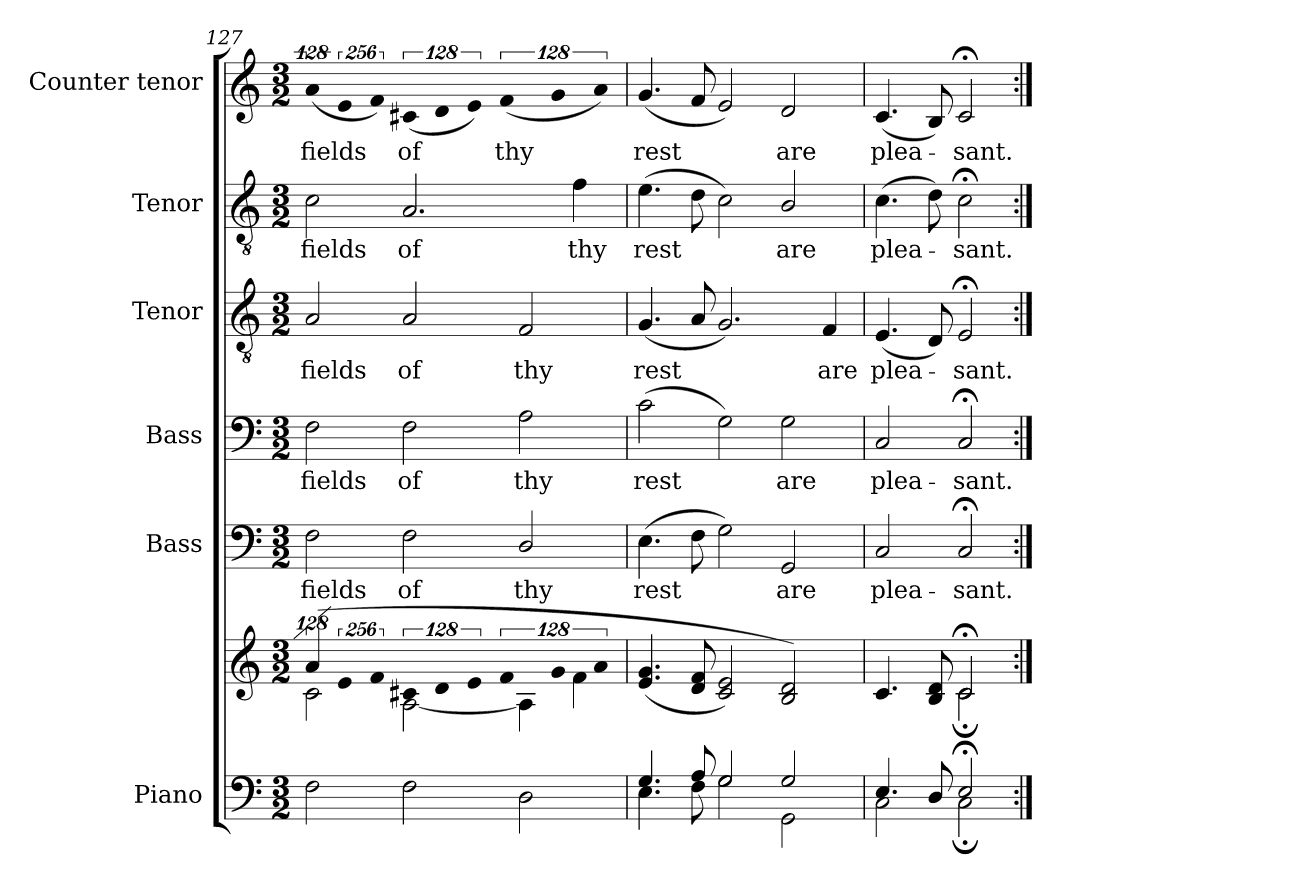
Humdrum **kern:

**kern	**kern	**kern	**text	**kern	**text	**kern	**text	**kern	**text	**kern	**text
*part6	*part6	*part5	*part5	*part4	*part4	*part3	*part3	*part2	*part2	*part1	*part1
*staff7	*staff6	*staff5	*staff5	*staff4	*staff4	*staff3	*staff3	*staff2	*staff2	*staff1	*staff1
*I"Piano	*	*I"Bass	*	*I"Bass	*	*I"Tenor	*	*I"Tenor	*	*I"Counter tenor	*
*I'Pno.	*	*I'B.	*	*I'B.	*	*I'T.	*	*I'T.	*	*	*
!!LO:LB:g=z
*clefF4	*clefG2	*clefF4	*	*clefF4	*	*clefGv2	*	*clefGv2	*	*clefG2	*
*	*	*	*	*	*	*ITrd7c12	*	*ITrd7c12	*	*	*
*k[]	*k[]	*k[]	*	*k[]	*	*k[]	*	*k[]	*	*k[]	*
*C:	*C:	*C:	*	*C:	*	*C:	*	*C:	*	*C:	*
*M3/2	*M3/2	*M3/2	*	*M3/2	*	*M3/2	*	*M3/2	*	*M3/2	*
=127	=127	=127	=127	=127	=127	=127	=127	=127	=127	=127	=127
!	!LO:N:vis=4	!	!	!	!	!	!	!	!	!	!
*	*^	*	*	*	*	*	*	*	*	*	*
!	!	!	!	!LO:LY:b:color=#000000	!	!	!	!	!	!	!	!
!	!	!	!	!	!	!LO:LY:b:color=#000000	!	!	!	!	!	!
!	!	!	!	!	!	!	!	!LO:LY:b:color=#000000	!	!	!	!
!	!	!	!	!	!	!	!	!	!	!LO:LY:b:color=#000000	!LO:N:vis=4	!
!	!	!	!	!	!	!	!	!	!	!	!	!LO:LY:b:color=#000000
2Fi\	(512%85ai/	2ci\	2Fi\	fields	2Fi\	fields	2AAi/	fields	2Ci\	fields	(512%85ai/	fields
!	!LO:N:vis=4	!	!	!	!	!	!	!	!	!	!LO:N:vis=4	!
.	1024%171ei/	.	.	.	.	.	.	.	.	.	1024%171ei/	.
!	!LO:N:vis=4	!	!	!	!	!	!	!	!	!	!LO:N:vis=4	!
.	1024%171fi/	.	.	.	.	.	.	.	.	.	1024%171fi/)	.
!	!LO:N:vis=4	!	!	!	!	!	!	!	!	!	!	!
!	!	!	!	!LO:LY:b:color=#000000	!	!	!	!	!	!	!	!
!	!	!	!	!	!	!LO:LY:b:color=#000000	!	!	!	!	!	!
!	!	!	!	!	!	!	!	!LO:LY:b:color=#000000	!	!	!	!
!	!	!	!	!	!	!	!	!	!	!LO:LY:b:color=#000000	!LO:N:vis=4	!
!	!	!	!	!	!	!	!	!	!	!	!	!LO:LY:b:color=#000000
2Fi\	512%85c#Xi/	[2Ai\	2Fi\	of	2Fi\	of	2AAi/	of	2.AAi/	of	(512%85c#Xi/	of
!	!LO:N:vis=4	!	!	!	!	!	!	!	!	!	!LO:N:vis=4	!
.	1024%171di/	.	.	.	.	.	.	.	.	.	1024%171di/	.
!	!LO:N:vis=4	!	!	!	!	!	!	!	!	!	!LO:N:vis=4	!
.	1024%171ei/	.	.	.	.	.	.	.	.	.	1024%171ei/)	.
!	!LO:N:vis=4	!	!	!	!	!	!	!	!	!	!	!
!	!	!	!	!LO:LY:b:color=#000000	!	!	!	!	!	!	!	!
!	!	!	!	!	!	!LO:LY:b:color=#000000	!	!	!	!	!	!
!	!	!	!	!	!	!	!	!LO:LY:b:color=#000000	!	!	!LO:N:vis=4	!
!	!	!	!	!	!	!	!	!	!	!	!	!LO:LY:b:color=#000000
2Di\	512%85fi/	4Ai\]	2Di/	thy	2Ai\	thy	2FFi/	thy	.	.	(512%85fi/	thy
!	!LO:N:vis=4	!	!	!	!	!	!	!	!	!	!LO:N:vis=4	!
.	1024%171gi/	.	.	.	.	.	.	.	.	.	1024%171gi/	.
!	!	!	!	!	!	!	!	!	!	!LO:LY:b:color=#000000	!	!
.	.	4fi\	.	.	.	.	.	.	4Fi\	thy	.	.
!	!LO:N:vis=4	!	!	!	!	!	!	!	!	!	!LO:N:vis=4	!
.	1024%171ai/	.	.	.	.	.	.	.	.	.	1024%171ai/)	.
*	*v	*v	*	*	*	*	*	*	*	*	*	*
=128	=128	=128	=128	=128	=128	=128	=128	=128	=128	=128	=128
*^	*	*	*	*	*	*	*	*	*	*	*
!	!	!	!	!LO:LY:b:color=#000000	!	!	!	!	!	!	!	!
!	!	!	!	!	!	!LO:LY:b:color=#000000	!	!	!	!	!	!
!	!	!	!	!	!	!	!	!LO:LY:b:color=#000000	!	!	!	!
!	!	!	!	!	!	!	!	!	!	!LO:LY:b:color=#000000	!	!
!	!	!	!	!	!	!	!	!	!	!	!	!LO:LY:b:color=#000000
4.Gi/	4.Ei\	(4.ei/ 4.gi	(4.Ei\	rest	(2ci\	rest	(4.GGi/	rest	(4.Ei\	rest	(4.gi/	rest
8Ai/	8Fi\	8di/ 8fi	8Fi\	.	.	.	8AAi/	.	8Di\	.	8fi/	.
2Gi/	2Gi\	2ci/ 2ei)	2Gi\)	.	2Gi\)	.	2.GGi/)	.	2Ci\)	.	2ei/)	.
!	!	!	!	!LO:LY:b:color=#000000	!	!	!	!	!	!	!	!
!	!	!	!	!	!	!LO:LY:b:color=#000000	!	!	!	!	!	!
!	!	!	!	!	!	!	!	!	!	!LO:LY:b:color=#000000	!	!
!	!	!	!	!	!	!	!	!	!	!	!	!LO:LY:b:color=#000000
2Gi/	2GGi\	2Bi/ 2di)	2GGi/	are	2Gi\	are	.	.	2BBi/	are	2di/	are
!	!	!	!	!	!	!	!	!LO:LY:b:color=#000000	!	!	!	!
.	.	.	.	.	.	.	4FFi/	are	.	.	.	.
=129	=129	=129	=129	=129	=129	=129	=129	=129	=129	=129	=129	=129
*	*	*^	*	*	*	*	*	*	*	*	*	*
!	!	!	!	!	!LO:LY:b:color=#000000	!	!	!	!	!	!	!	!
!	!	!	!	!	!	!	!LO:LY:b:color=#000000	!	!	!	!	!	!
!	!	!	!	!	!	!	!	!	!LO:LY:b:color=#000000	!	!	!	!
!	!	!	!	!	!	!	!	!	!	!	!LO:LY:b:color=#000000	!	!
!	!	!	!	!	!	!	!	!	!	!	!	!	!LO:LY:b:color=#000000
4.Ei/	2Ci\	2ryy	4.ci/	2Ci/	plea-	2Ci/	plea-	(4.EEi/	plea-	(4.Ci\	plea-	(4.ci/	plea-
8Di/	.	.	8Bi/ 8di	.	.	.	.	8DDi/)	.	8Di\)	.	8Bi/)	.
!	!	!	!	!	!LO:LY:b:color=#000000	!	!	!	!	!	!	!	!
!	!	!	!	!	!	!	!LO:LY:b:color=#000000	!	!	!	!	!	!
!	!	!	!	!	!	!	!	!	!LO:LY:b:color=#000000	!	!	!	!
!	!	!	!	!	!	!	!	!	!	!	!LO:LY:b:color=#000000	!	!
!	!	!	!	!	!	!	!	!	!	!	!	!	!LO:LY:b:color=#000000
2E;i/	2C;i\	2c;i/	2c;i\	2C;i/	-sant.	2C;i/	-sant.	2EE;i/	-sant.	2C;i\	-sant.	2c;i/	-sant.
*v	*v	*	*	*	*	*	*	*	*	*	*	*	*
*	*v	*v	*	*	*	*	*	*	*	*	*	*
=:|!	=:|!	=:|!	=:|!	=:|!	=:|!	=:|!	=:|!	=:|!	=:|!	=:|!	=:|!
*-	*-	*-	*-	*-	*-	*-	*-	*-	*-	*-	*-
